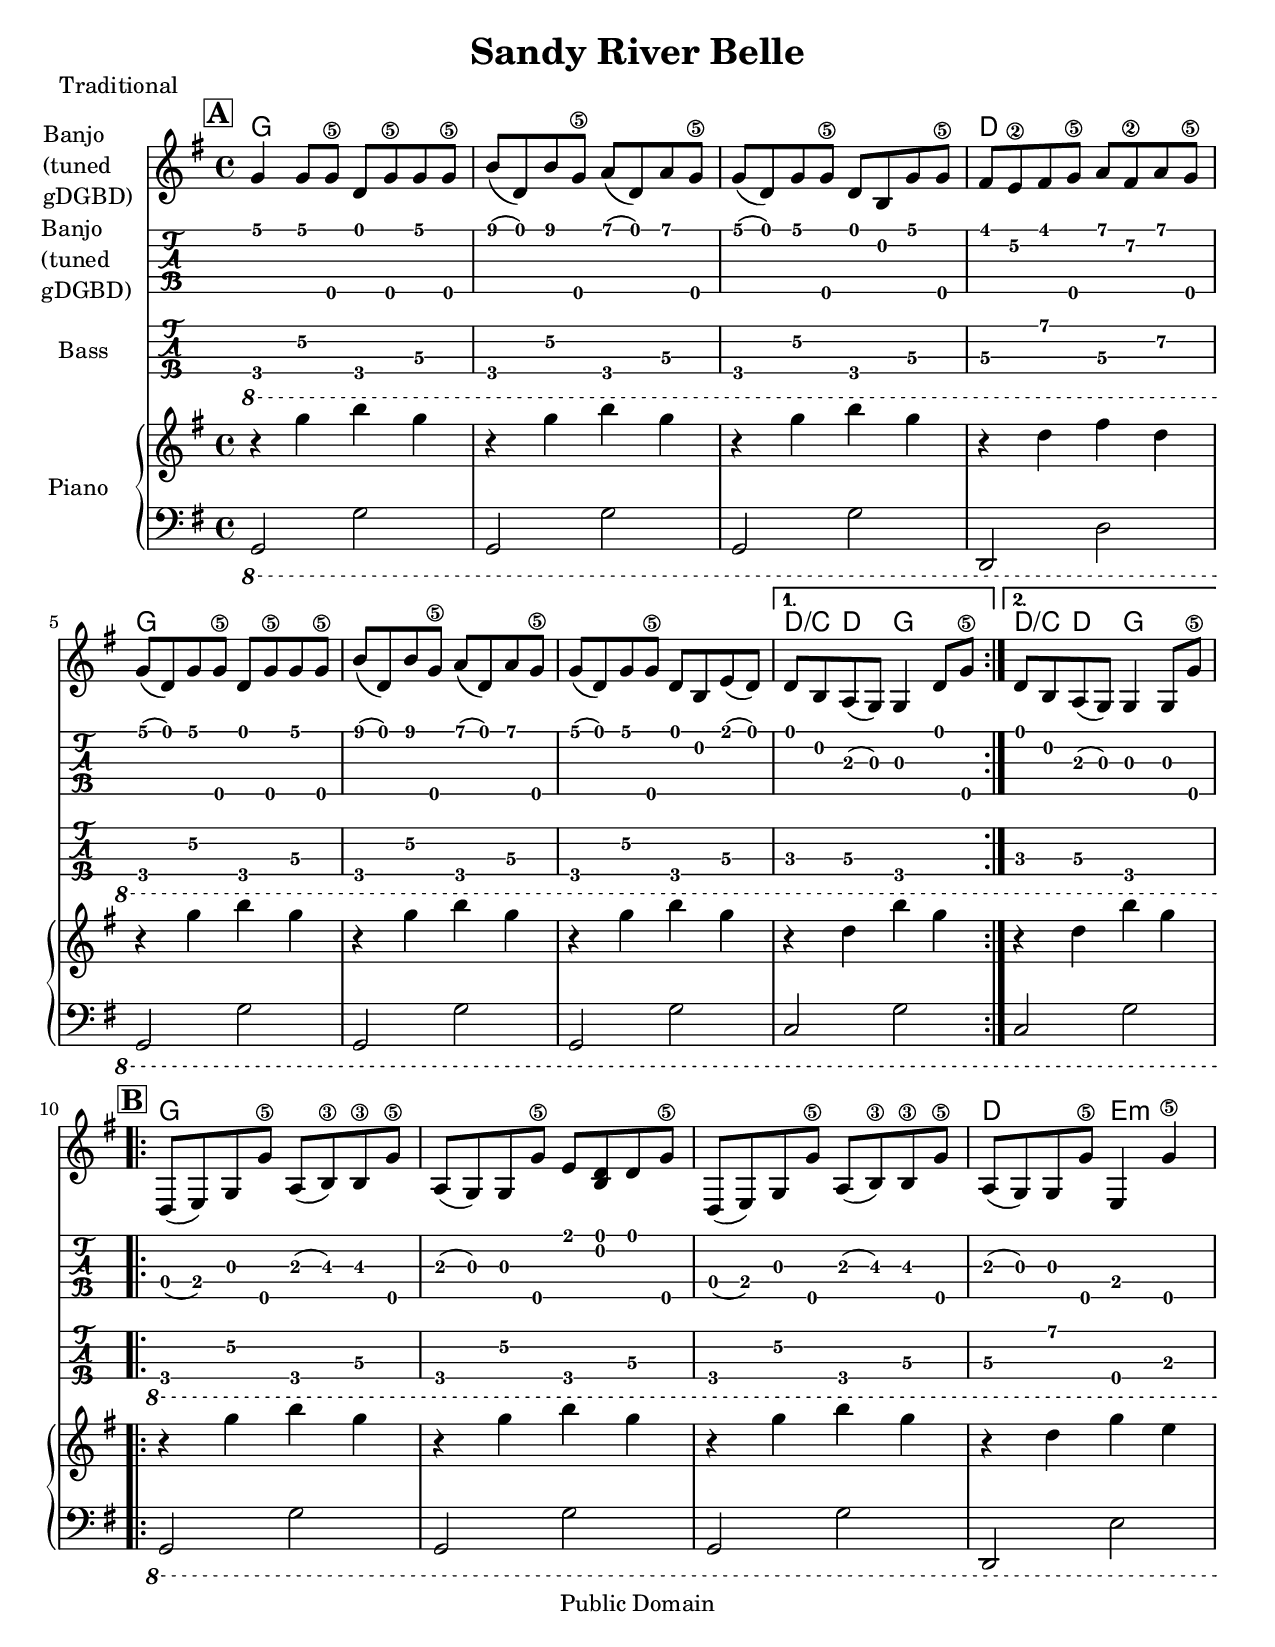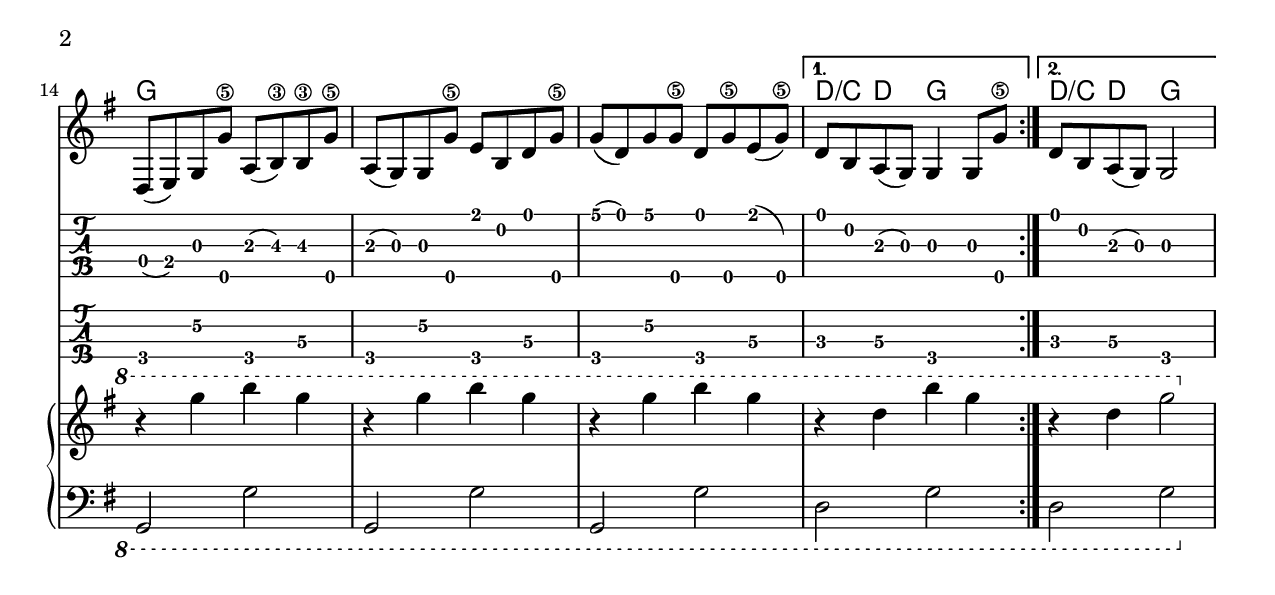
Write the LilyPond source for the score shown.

\version "2.12.0"
\header {
  title = "Sandy River Belle"
  piece = "Traditional"
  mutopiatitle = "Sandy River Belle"
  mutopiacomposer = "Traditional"
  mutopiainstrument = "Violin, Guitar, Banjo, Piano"
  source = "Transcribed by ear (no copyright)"
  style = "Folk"
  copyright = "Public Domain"
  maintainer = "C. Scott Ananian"
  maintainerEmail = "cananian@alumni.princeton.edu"
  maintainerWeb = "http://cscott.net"
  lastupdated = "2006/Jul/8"
  meter = 129
}
#(set-default-paper-size "letter")

banjo = \relative c'
{
  \set Staff.instrumentName = \markup{ \column{ "Banjo" "(tuned" "gDGBD)" } }
  \set Staff.midiInstrument = "banjo"
  \key g \major

  \repeat volta 2 {
    g'4 g8 g\5 d g\5 g g\5
    b8( d,) b' g\5 a( d,) a' g\5
    g8( d) g g\5 d b g' g\5
    fis8 e\2 fis g\5 a fis\2 a g\5
    g8( d) g g\5 d g\5 g g\5
    b8( d,) b' g\5 a( d,) a' g\5
    g8( d) g g\5 d b e( d)
  }
  \alternative {
    { d8 b a( g) g4 d'8 g\5 }
    { d8 b a( g) g4 g8 g'\5 }
  }
  \break

% Part 2

  \repeat volta 2 {
    d,8( e) g g'\5 a,( b\3) b\3 g'\5
    a,8( g) g g'\5 e <d b> d g\5
    d,8( e) g g'\5 a,( b\3) b\3 g'\5
    a,8( g) g g'\5 e,4 g'\5
    d,8( e) g g'\5 a,( b\3) b\3 g'\5
    a,8( g) g g'\5 e b d g\5
    g8( d) g g\5 d g\5 e( g\5)
  }
  \alternative {
    { | d8 b a( g) g4 g8 g'\5 | }
    { | d8 b a( g) g2 | }
  }
}

harmonies = \chordmode {
   \set Staff.midiInstrument = "pizzicato strings"
   \set Score.markFormatter = #format-mark-box-letters
   \repeat volta 2 {
   \mark\default
   g4 g g g
   g4 g g g
   g4 g g g
   d4 d d d
   g4 g g g
   g4 g g g
   g4 g g g
  }
  \alternative {
   { d4/+c d g g }
   { d4/+c d g g }
  }
  \break

% Part 2
  \repeat volta 2 {
  \mark\default
  g4 g g g
  g4 g g g
  g4 g g g
  d4 d e:m e:m
  g4 g g g
  g4 g g g
  g4 g g g
  }
  \alternative {
   { d4/+c d g g }
   { d4/+c d g2 }
  }
}

pianotop = \relative c'''
{
  \key g \major
  \ottava #1

  \repeat volta 2 {
    r4 g' b g
    r4 g b g
    r4 g b g
    r4 d fis d

    r4 g b g
    r4 g b g
    r4 g b g
  }
  \alternative {
    { r4 d b' g }
    { r4 d b' g }
  }
  \break

% Part 2
  \repeat volta 2 {
    r4 g b g
    r4 g b g
    r4 g b g
    r4 d g e

    r4 g b g
    r4 g b g
    r4 g b g
  }
  \alternative {
    { r4 d b' g }
    { r4 d g2 }
  }
}

pianobot = \relative c,,
{
  \key g \major
  \ottava #-1

  \repeat volta 2 {
   g'2 g' g, g' g, g'
   d,2 d'
   g,2 g' g, g' g, g'
  }
  \alternative {
   { c,2 g' }
   { c,2 g' }
  }
  \break

% Part 2
  \repeat volta 2 {
   g,2 g' g, g' g, g'
   d,2 e'
   g,2 g' g, g' g, g'
  }
  \alternative {
   { d2 g }
   { d2 g }
  }
}

bass = \transpose c c,,
{
  \set Staff.instrumentName = "Bass "
  \set Staff.midiInstrument = "acoustic bass"
%  \key g \major

  \repeat volta 2 {
    g4 g'\2 g d'\3
    g4 g'\2 g d'\3
    g4 g'\2 g d'\3
    d'4\3 d'' d'\3 a'\2

    g4 g'\2 g d'\3
    g4 g'\2 g d'\3
    g4 g'\2 g d'\3
   }
   \alternative {
    { c'4\3 d'\3 g2 }
    { c'4\3 d'\3 g2 }
   }
   \break

 % Part 2
   \repeat volta 2 {
    g4 g'\2 g d'\3
    g4 g'\2 g d'\3
    g4 g'\2 g d'\3
    d'4\3 d'' e b

    g4 g'\2 g d'\3
    g4 g'\2 g d'\3
    g4 g'\2 g d'\3
   }
   \alternative {
    { c'4\3 d'\3 g2 }
    { c'4\3 d'\3 g2 }
   }
}

\score {
   <<
      \context ChordNames {
         \set chordChanges = ##t
         \harmonies
      }
   \context Staff = one \banjo %\melody
   \context TabStaff=one <<
     \set TabStaff.stringTunings = #'(2 -1 -5 -10 7)
% G tuning: 2 -1 -5 -10 7 (gDGBD)  banjo-open-g-tuning
% Old G:    4 2 -5 -10 7 (gDGDE)
% Double-C: 2 0 -5 -12 7
% capo'd:   4 2 -3 -10 9  (aDADE)
% D tuning: 2 -3 -6 -10 9 banjo-open-d-tuning
     \banjo
   >>
   \new TabStaff <<
     \set TabStaff.stringTunings = #bass-tuning
     \bass
   >>
   \context PianoStaff <<
      #(set-accidental-style 'piano-cautionary)
      \set PianoStaff.instrumentName = \markup { "Piano" \hspace #2.0 }
     \context Staff = upper << \time 4/4 \pianotop >>
     \context Staff = lower << \clef bass \pianobot >>
   >>
   >>

   \layout{ }
}

\score {
  \unfoldRepeats
  \context PianoStaff <<
    \context Staff=upper << r4\pianotop >>
    \context Staff=lower << r4\f\pianobot >>
    \context Staff=chords <<r4\p\harmonies >>
%    \context Staff=melody << r4\melody >>
    \context Staff=banjo << r4\banjo >>
    \context Staff=bass << r4\bass >>
  >>
  
  \midi {
    \context {
      \Score
      tempoWholesPerMinute = #(ly:make-moment 129 2)
      }
    }


}
